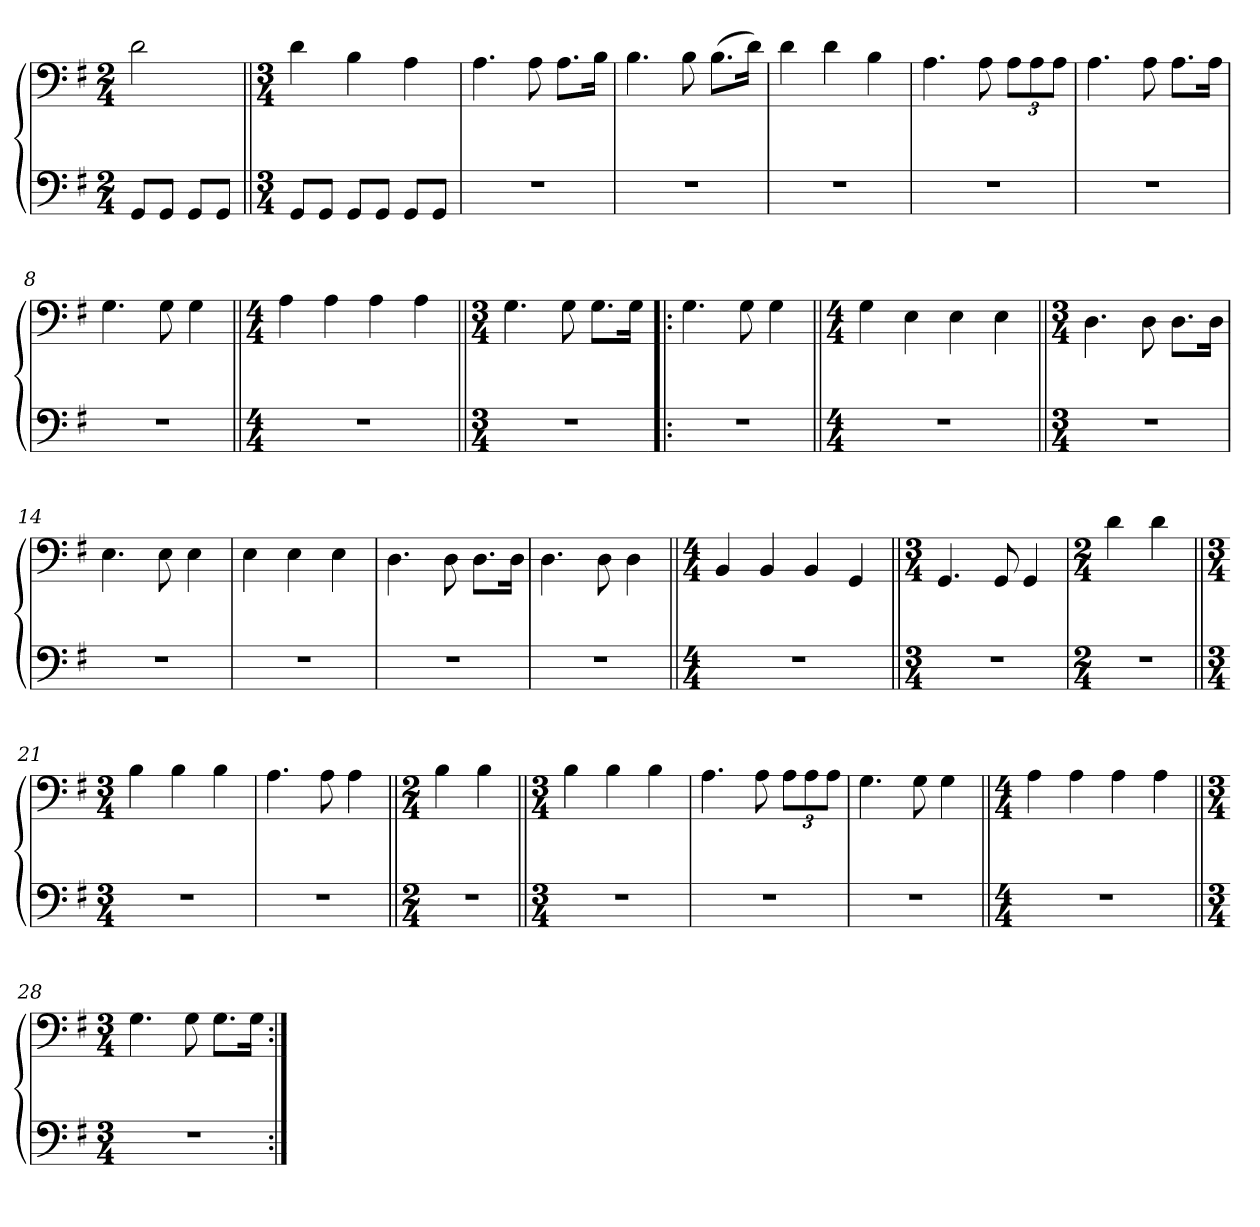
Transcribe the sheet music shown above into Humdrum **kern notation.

**kern	**kern
*part1	*part1
*staff2	*staff1
*clefF4	*clefF4
*k[f#]	*k[f#]
*M2/4	*M2/4
=1	=1
8GG/L	2d\
8GG/J	.
8GG/L	.
8GG/J	.
=2||	=2||
*M3/4	*M3/4
8GG/L	4d\
8GG/J	.
8GG/L	4B\
8GG/J	.
8GG/L	4A\
8GG/J	.
=3	=3
2.r	4.A\
.	8A\
.	8.A\L
.	16B\Jk
=4	=4
2.r	4.B\
.	8B\
.	(8.B\L
.	16d\Jk)
=5	=5
2.r	4d\
.	4d\
.	4B\
=6	=6
2.r	4.A\
.	8A\
.	12A\L
.	12A\
.	12A\J
=7	=7
2.r	4.A\
.	8A\
.	8.A\L
.	16A\Jk
=8	=8
2.r	4.G\
.	8G\
.	4G\
=9||	=9||
*M4/4	*M4/4
1r	4A\
.	4A\
.	4A\
.	4A\
=10||	=10||
*M3/4	*M3/4
2.r	4.G\
.	8G\
.	8.G\L
.	16G\Jk
=11!|:	=11!|:
2.r	4.G\
.	8G\
.	4G\
=12||	=12||
*M4/4	*M4/4
1r	4G\
.	4E\
.	4E\
.	4E\
=13||	=13||
*M3/4	*M3/4
2.r	4.D\
.	8D\
.	8.D\L
.	16D\Jk
=14	=14
2.r	4.E\
.	8E\
.	4E\
=15	=15
2.r	4E\
.	4E\
.	4E\
=16	=16
2.r	4.D\
.	8D\
.	8.D\L
.	16D\Jk
=17	=17
2.r	4.D\
.	8D\
.	4D\
=18||	=18||
*M4/4	*M4/4
1r	4BB/
.	4BB/
.	4BB/
.	4GG/
=19||	=19||
*M3/4	*M3/4
2.r	4.GG/
.	8GG/
.	4GG/
=20	=20
*M2/4	*M2/4
2r	4d\
.	4d\
=21||	=21||
*M3/4	*M3/4
2.r	4B\
.	4B\
.	4B\
=22	=22
2.r	4.A\
.	8A\
.	4A\
=23||	=23||
*M2/4	*M2/4
2r	4B\
.	4B\
=24||	=24||
*M3/4	*M3/4
2.r	4B\
.	4B\
.	4B\
=25	=25
2.r	4.A\
.	8A\
.	12A\L
.	12A\
.	12A\J
=26	=26
2.r	4.G\
.	8G\
.	4G\
=27||	=27||
*M4/4	*M4/4
1r	4A\
.	4A\
.	4A\
.	4A\
=28||	=28||
*M3/4	*M3/4
2.r	4.G\
.	8G\
.	8.G\L
.	16G\Jk
=:|!	=:|!
*-	*-
